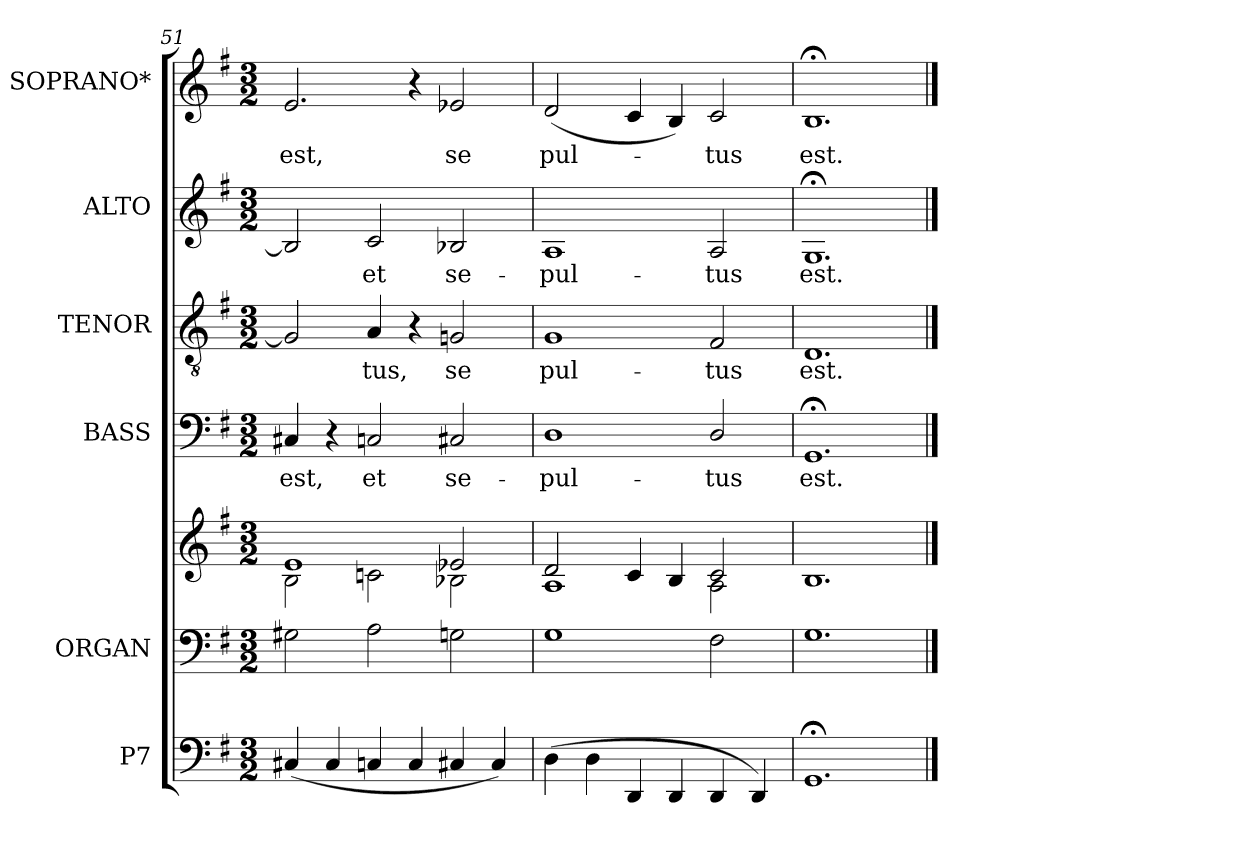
**kern	**kern	**kern	**kern	**text	**kern	**text	**kern	**text	**kern	**text
*part6	*part5	*part5	*part4	*part4	*part3	*part3	*part2	*part2	*part1	*part1
*staff7	*staff6	*staff5	*staff4	*staff4	*staff3	*staff3	*staff2	*staff2	*staff1	*staff1
*I"P7	*I"ORGAN	*	*I"BASS	*	*I"TENOR	*	*I"ALTO	*	*I"SOPRANO*	*
*clefF4	*clefF4	*clefG2	*clefF4	*	*clefGv2	*	*clefG2	*	*clefG2	*
*	*	*	*	*	*ITrd7c12	*	*	*	*	*
*k[f#]	*k[f#]	*k[f#]	*k[f#]	*	*k[f#]	*	*k[f#]	*	*k[f#]	*
*G:	*G:	*G:	*G:	*	*G:	*	*G:	*	*G:	*
*M3/2	*M3/2	*M3/2	*M3/2	*	*M3/2	*	*M3/2	*	*M3/2	*
=51	=51	=51	=51	=51	=51	=51	=51	=51	=51	=51
*	*	*^	*	*	*	*	*	*	*	*
!	!	!	!	!	!LO:LY:b:color=#000000	!	!	!	!	!	!
!	!	!	!	!	!	!	!	!	!	!	!LO:LY:b:color=#000000
(4C#Xi/	2G#i\	1ei	2Bi\	4C#Xi/	est,	2GG#i/]	.	2Bi/]	.	2.ei/	est,
4C#i/	.	.	.	4r	.	.	.	.	.	.	.
!	!	!	!	!	!LO:LY:b:color=#000000	!	!	!	!	!	!
!	!	!	!	!	!	!	!LO:LY:b:color=#000000	!	!	!	!
!	!	!	!	!	!	!	!	!	!LO:LY:b:color=#000000	!	!
4Cni/	2Ai\	.	2cni\	2Cni/	et	4AAi/	-tus,	2ci/	et	.	.
4Ci/	.	.	.	.	.	4r	.	.	.	4r	.
!	!	!	!	!	!LO:LY:b:color=#000000	!	!	!	!	!	!
!	!	!	!	!	!	!	!LO:LY:b:color=#000000	!	!	!	!
!	!	!	!	!	!	!	!	!	!LO:LY:b:color=#000000	!	!
!	!	!	!	!	!	!	!	!	!	!	!LO:LY:b:color=#000000
4C#Xi/	2Gni\	2e-Xi/	2B-Xi\	2C#Xi/	se-	2GGni/	se	2B-Xi/	se-	2e-Xi/	se
4C#i/)	.	.	.	.	.	.	.	.	.	.	.
=52	=52	=52	=52	=52	=52	=52	=52	=52	=52	=52	=52
!	!	!	!	!	!LO:LY:b:color=#000000	!	!	!	!	!	!
!	!	!	!	!	!	!	!LO:LY:b:color=#000000	!	!	!	!
!	!	!	!	!	!	!	!	!	!LO:LY:b:color=#000000	!	!
!	!	!	!	!	!	!	!	!	!	!	!LO:LY:b:color=#000000
(4Di\	1Gi	2di/	1Ai	1Di	-pul-	1GGi	pul-	1Ai	-pul-	(2di/	pul-
4Di\	.	.	.	.	.	.	.	.	.	.	.
4DDi/	.	4ci/	.	.	.	.	.	.	.	4ci/	.
4DDi/	.	4Bi/	.	.	.	.	.	.	.	4Bi/)	.
!	!	!	!	!	!LO:LY:b:color=#000000	!	!	!	!	!	!
!	!	!	!	!	!	!	!LO:LY:b:color=#000000	!	!	!	!
!	!	!	!	!	!	!	!	!	!LO:LY:b:color=#000000	!	!
!	!	!	!	!	!	!	!	!	!	!	!LO:LY:b:color=#000000
4DDi/	2F#i\	2ci/	2Ai\	2Di/	-tus	2FF#i/	-tus	2Ai/	-tus	2ci/	-tus
4DDi/)	.	.	.	.	.	.	.	.	.	.	.
*	*	*v	*v	*	*	*	*	*	*	*	*
=53	=53	=53	=53	=53	=53	=53	=53	=53	=53	=53
!	!	!	!	!LO:LY:b:color=#000000	!	!	!	!	!	!
!	!	!	!	!	!	!LO:LY:b:color=#000000	!	!	!	!
!	!	!	!	!	!	!	!	!LO:LY:b:color=#000000	!	!
!	!	!	!	!	!	!	!	!	!	!LO:LY:b:color=#000000
1.GG;i	1.Gi	1.Bi	1.GG;i	est.	1.DDi	est.	1.G;i	est.	1.B;i	est.
==	==	==	==	==	==	==	==	==	==	==
*-	*-	*-	*-	*-	*-	*-	*-	*-	*-	*-
